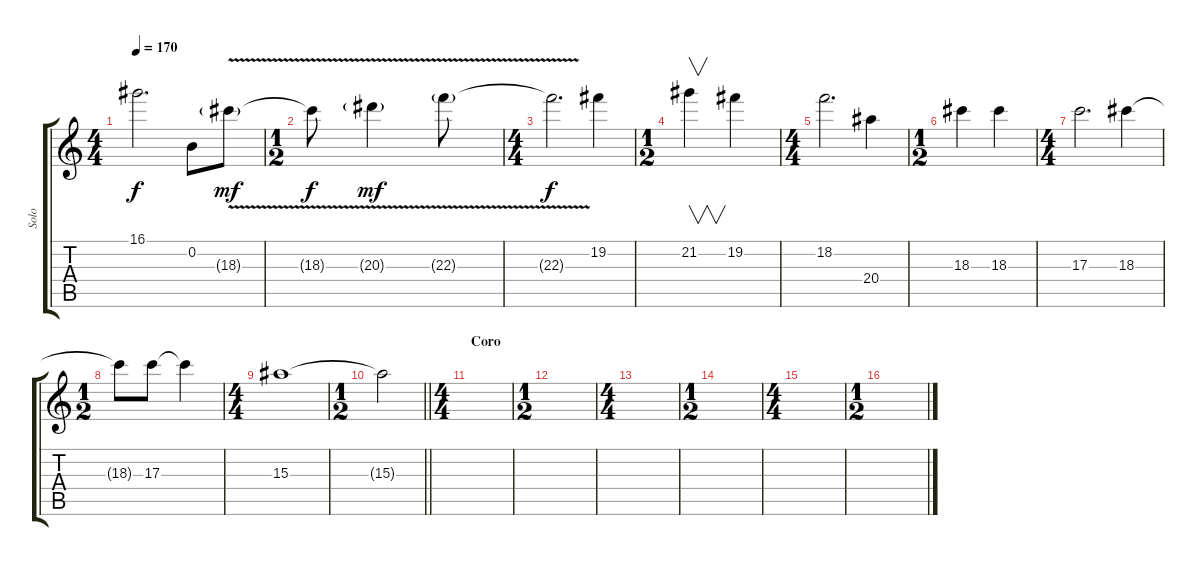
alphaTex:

\track ("Solo" "Solo") {instrument distortionguitar}
\staff {score tabs}
\tuning (E4 B3 G3 D3 A2 E2) {hide}
\ts (4 4)
\tempo 170
\clef g2
\ks c
16.1{t}.2{d dy f} 0.2.8 18.3{v g}.8{dy mf} |
\ts (1 2)
18.3{t}.8{dy f} 20.3{v g}.4{dy mf} 22.3{v g}.8 |
\ts (4 4)
22.3{t}.2{d dy f} 19.2.4 |
\ts (1 2)
21.2.4{v} 19.2.4 |
\ts (4 4)
18.2.2{d} 20.4.4 |
\ts (1 2)
18.3.4 18.3.4 |
\ts (4 4)
17.3.2{d} 18.3.4 |
\ts (1 2)
18.3{t}.8 17.3.8 17.3{t}.4 |
\ts (4 4)
15.3.1 |
\ts (1 2)
\barLineRight lightlight
15.3{t}.2 |
\ts (4 4)
\section ("" "Coro")
|
\ts (1 2)
|
\ts (4 4)
|
\ts (1 2)
|
\ts (4 4)
|
\ts (1 2)
